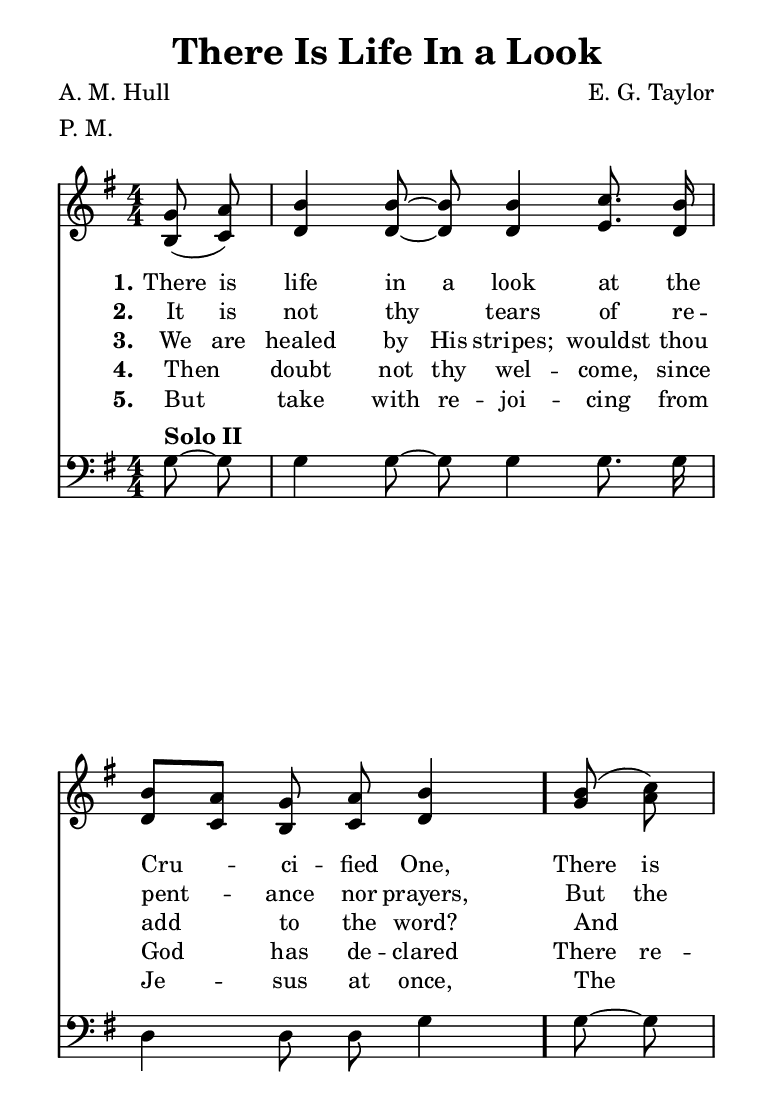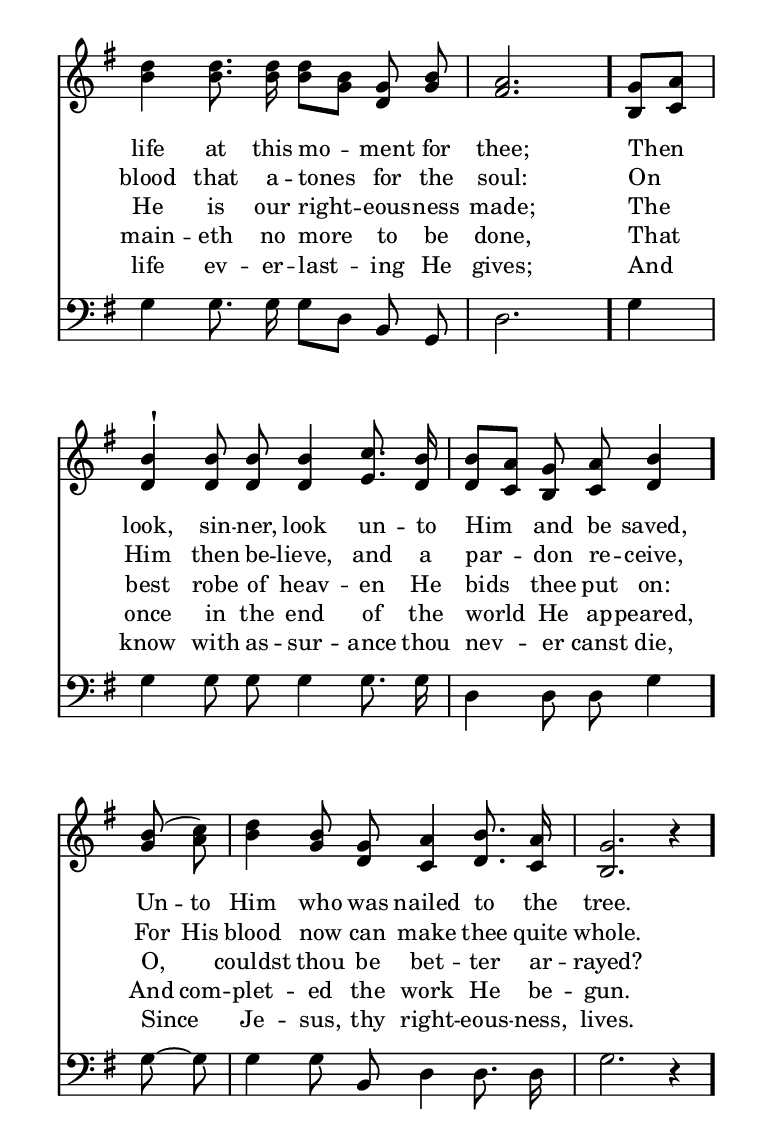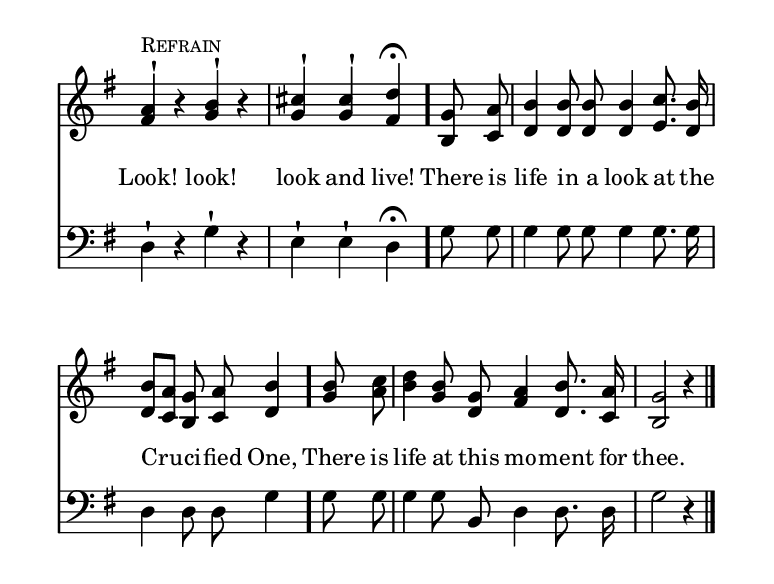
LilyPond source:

\include "common/global.ily"
\paper {
  \include "common/paper.ily"
  %ragged-bottom = ##t
  %ragged-last-bottom = ##t
  %systems-per-page = ##f
  %page-count = ##f
}

\header{
  hymnnumber = "48"
  title = "There Is Life In a Look"
  tunename = ""
  meter = "P. M."
  poet = "A. M. Hull"
  composer = "E. G. Taylor"
  %copyright = ""
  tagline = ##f
}

% for fermata in MIDI
ta = { \tempo 4=80 }
tb = { \tempo 4=27 }

patternAA = { \ta c8( c8) | c4 c8 ~ c8 c4 c8. c16 | c8[ c8] c8 c8 c4 }
patternAB = { \ta c8 ~ c8 | c4 c8 ~ c8 c4 c8. c16 | c4      c8 c8 c4 }
patternAC = { \ta c8[ c8] | c4 c8   c8 c4 c8. c16 | c8[ c8] c8 c8 c4 }
patternAD = { \ta c4      | c4 c8   c8 c4 c8. c16 | c4      c8 c8 c4 }
patternAE = { \ta c8  c8  | c4 c8   c8 c4 c8. c16 | c8[ c8] c8 c8 c4 }
patternAF = { \ta c8  c8  | c4 c8   c8 c4 c8. c16 | c4      c8 c8 c4 }

patternBA = { \ta c8( c8) | c4 c8. c16 c8[ c8] c8 c8 | c2. }
patternBB = { \ta c8 ~ c8 | c4 c8. c16 c8[ c8] c8 c8 | c2. }

patternCA = { \ta c8( c8) | c4 c8 c8 c4 c8. c16 | c2. c4 }
patternCB = { \ta c8 ~ c8 | c4 c8 c8 c4 c8. c16 | c2. c4 }
patternCC = { \ta c8   c8 | c4 c8 c8 c4 c8. c16 | c2 c4 }

patternDA = { \ta c4 c4 c4 c4 | c4 c4 \tb c4 \fermata \ta }

global = {
  \include "common/overrides.ily"
  \override Staff.TimeSignature.style = #'numbered
  \time 4/4
  \override Score.MetronomeMark.transparent = ##t % hide all fermata changes too
  \ta
  \key g \major
  \partial 4
  \autoBeamOff
}

notesSoprano = {
\global
\relative c'' {

  \changePitch \patternAA { g a | b b b b c b | b a g a b }
  \changePitch \patternBA { b c | d d d d b g b | a }
  \changePitch \patternAC { g a | b^! b b b c b | b a g a b }
  \changePitch \patternCA { b c | d b g a b a | g r }

  << s^\markup { \small \caps "Refrain" }
  \changePitch \patternDA { a^! r b^! r | cis^! cis^! d } >>
  \changePitch \patternAE { g, a | b b b b c b | b a g a b }
  \changePitch \patternCC { b c | d b g a b a | g r }

  \bar "|."

}
}

notesAlto = {
\global
\relative e' {

  \changePitch \patternAA { b c | d d d d e d | d c b c d }
  \changePitch \patternBA { g a | b b b b g d g | fis }
  \changePitch \patternAC { b, c | d d d d e d | d c b c d }
  \changePitch \patternCA { g a | b g d c d c | b r }

  \changePitch \patternDA { fis' r g r | g g fis }
  \changePitch \patternAE { b, c | d d d d e d | d c b c d }
  \changePitch \patternCC { g a | b g d fis d c | b r }

}
}

% There is only one voice in the bass clef in this song, so we chose to call it
% Bass (maybe Baritone would be more appropriate ?)
% Include a fake notesTenor anyway so that partcombine can be more generic
notesTenor = { s1 }

notesBass = {
\global
\relative f {

\tieUp

  \changePitch \patternAB { g g | g g g g g g | d d d g }
  \changePitch \patternBB { g g | g g g g d b g | d' }
  \changePitch \patternAD { g | g g g g g g | d d d g }
  \changePitch \patternCB { g g | g g b, d d d | g r }

  \changePitch \patternDA { d^! r g^! r | e^! e^! d }
  \changePitch \patternAF { g g | g g g g g g | d d d | g }
  \changePitch \patternCC { g g | g g b, d d d | g r }

}
}

Refrain = \lyricmode {

Look! look! look and live! \bar "."
There is life in a look at the Cru -- ci -- fied One, \bar "."
There is life at this mo -- ment for thee. \bar "."

}

wordsA = \lyricmode {
\set stanza = "1."

\mon There is \moff life \mon in a \moff look at the Cru -- ci -- fied One, \bar "."
\mon There is \moff life at this mo -- ment for thee; \bar "."
Then look, sin -- ner, look un -- to Him and be saved, \bar "."
\mon Un -- to \moff Him who was nailed to the tree. \bar "."

}

wordsB = \lyricmode {
\set stanza = "2."

\mon It is \moff not thy tears of re -- pent -- ance nor prayers,
\mon But the \moff blood that a -- tones for the soul:
On Him then be -- lieve, and a par -- don re -- ceive,
\mon For His \moff blood now can make thee quite whole.

}

wordsC = \lyricmode {
\set stanza = "3."

\mon We are \moff healed \mon by His \moff stripes; wouldst thou add to the word?
And He is our right -- eous -- ness made;
The best robe of heav -- en He bids thee put on:
O, couldst thou be bet -- ter ar -- rayed?

\Refrain

}

wordsD = \lyricmode {
\set stanza = "4."

Then doubt \mon not thy \moff wel -- come, since God has de -- clared
\mon There re -- \moff main -- eth no more to be done,
That once in the end of the world He ap -- peared,
\mon And com -- \moff plet -- ed the work He be -- gun.

}

wordsE = \lyricmode {
\set stanza = "5."

But take \mon with re -- \moff joi -- cing from Je -- sus at once,
The life ev -- er -- last -- ing He gives;
And know with as -- sur -- ance thou nev -- er canst die,
Since Je -- sus, thy right -- eous -- ness, lives.

}

\score {
  \context ChoirStaff <<
    \context Staff = upper <<
      \set ChoirStaff.systemStartDelimiter = #'SystemStartBar
      \partcombine #'(2 . 9) \notesSoprano \notesAlto
      \context NullVoice = sopranos { \voiceOne << \notesSoprano >> }
      \context NullVoice = altos { \voiceTwo << \notesAlto >> }
      \context Lyrics = one   \lyricsto sopranos \wordsA
      \context Lyrics = two   \lyricsto sopranos \wordsB
      \context Lyrics = three \lyricsto sopranos \wordsC
      \context Lyrics = four  \lyricsto sopranos \wordsD
      \context Lyrics = five  \lyricsto sopranos \wordsE
    >>
    \context Staff = men <<
      \clef bass
      \partcombine #'(2 . 9) \notesTenor \notesBass
      \context NullVoice = tenors { \voiceOne << \notesTenor >> }
      \context NullVoice = basses { \voiceTwo << \notesBass >> }
    >>
  >>
  \layout {
    \include "common/layout.ily"
  }
  \midi{
    \include "common/midi.ily"
  }
}

\version "2.19.49"  % necessary for upgrading to future LilyPond versions.

% vi:set et ts=2 sw=2 ai nocindent syntax=lilypond:
